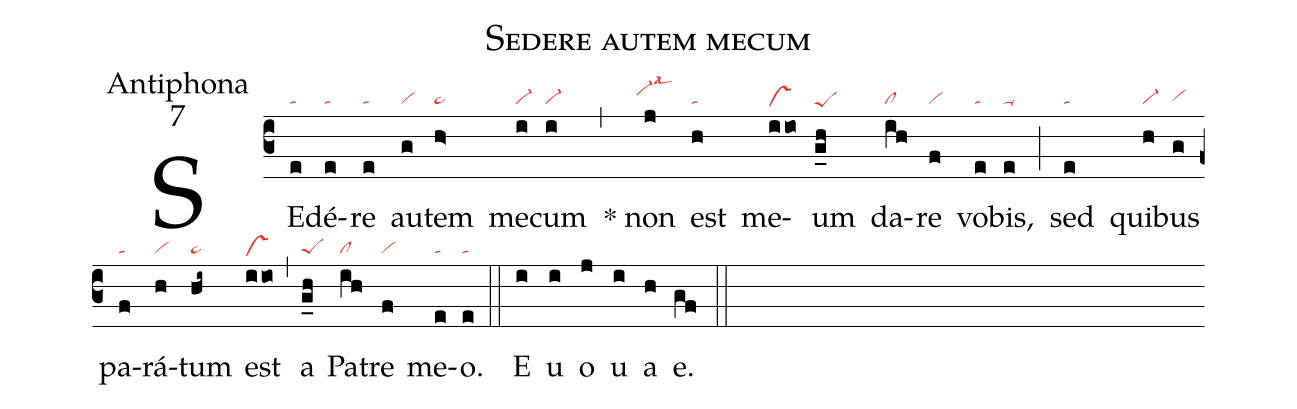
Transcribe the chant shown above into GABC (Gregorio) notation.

name:Sedere autem mecum;
office-part:Antiphona;
mode:7;
nabc-lines:1;
%%
(c3) SE(e|ta)dé(e|ta)re(e|ta) au(g|vi)tem(h>|ta>) me(i|vi-)cum(i|vi-) (,) <sp>*</sp> non(j|``vi-hilsal3) est(h|ta) me(iio|vshe)um(g_h|peShe) da(ih|cl)re(f|vi) vo(e|ta)bis,(e|ta-) (;) sed(e|ta) qui(h|vi-)bus(g|vihg) pa(f|ta)rá(h|vi)tum(hi~|ta>) est(iio|vshe) (,) a(g_h|peS) Pa(ih|cl)tre(f|vi) me(e|ta)o.(e|ta) (::)

<eu>E(i) u(i) o(j) u(i) a(h) e.(gf) </eu>(::)
